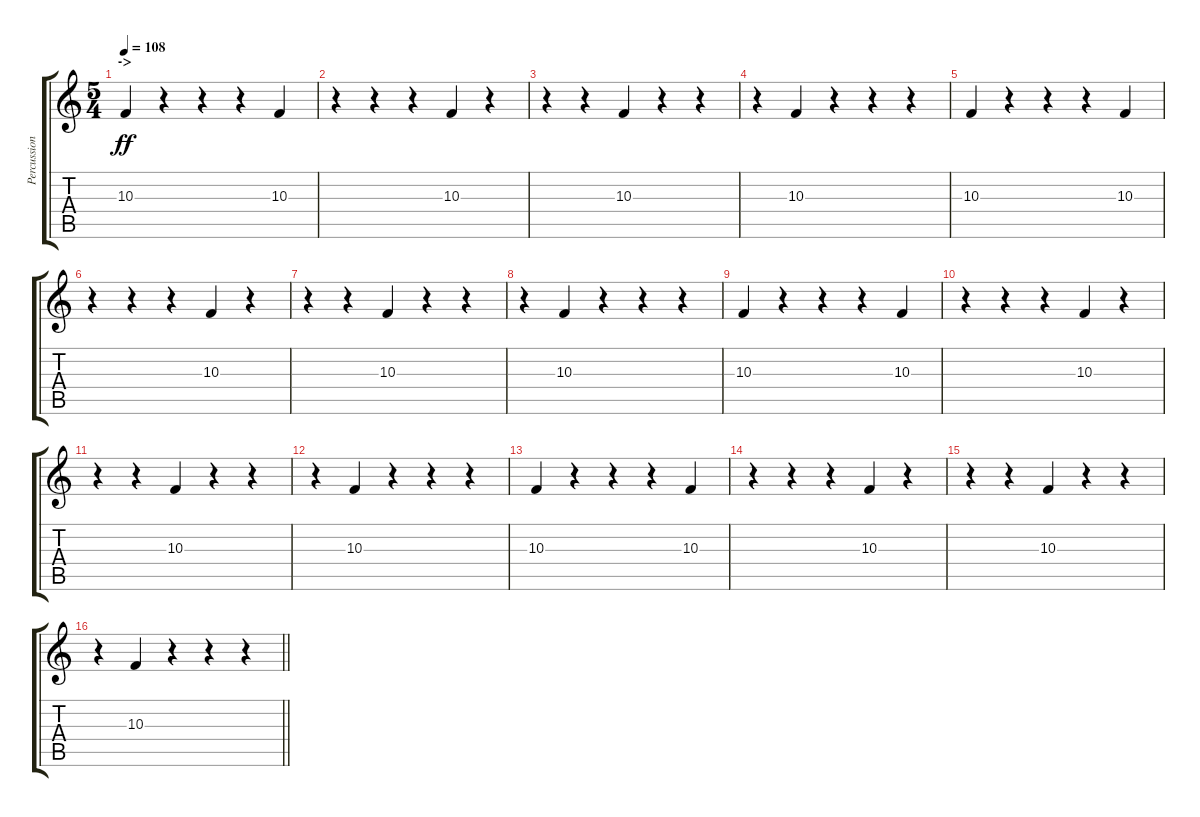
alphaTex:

\track ("Percussion #2" "Percussion") {instrument reversecymbal}
\staff {score tabs}
\tuning (E4 B3 G3 D3 A2 E2) {hide}
\ts (5 4)
\section ("" "->")
\tempo 108
\clef g2
\ks c
10.3.4{dy ff} r.4 r.4 r.4 10.3.4 |
r.4 r.4 r.4 10.3.4 r.4 |
r.4 r.4 10.3.4 r.4 r.4 |
r.4 10.3.4 r.4 r.4 r.4 |
10.3.4 r.4 r.4 r.4 10.3.4 |
r.4 r.4 r.4 10.3.4 r.4 |
r.4 r.4 10.3.4 r.4 r.4 |
r.4 10.3.4 r.4 r.4 r.4 |
10.3.4 r.4 r.4 r.4 10.3.4 |
r.4 r.4 r.4 10.3.4 r.4 |
r.4 r.4 10.3.4 r.4 r.4 |
r.4 10.3.4 r.4 r.4 r.4 |
10.3.4 r.4 r.4 r.4 10.3.4 |
r.4 r.4 r.4 10.3.4 r.4 |
r.4 r.4 10.3.4 r.4 r.4 |
\barLineRight lightlight
r.4 10.3.4 r.4 r.4 r.4
